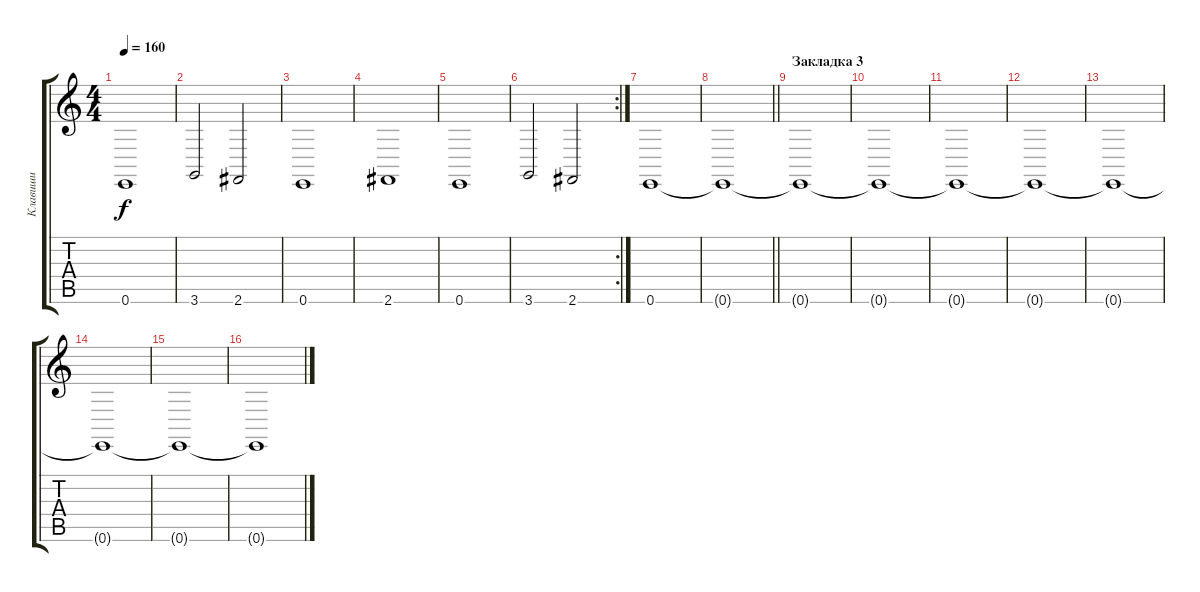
\track ("Клавиши" "Клавиши") {instrument choiraahs}
\staff {score tabs}
\tuning (E4 B3 G3 D3 A2 E2) {hide}
\ts (4 4)
\tempo 160
\clef g2
\ks c
0.6.1{dy f} |
3.6.2 2.6.2 |
0.6.1 |
2.6.1 |
0.6.1 |
\rc 2
3.6.2 2.6.2 |
0.6.1 |
\barLineRight lightlight
0.6{t}.1 |
\section ("" "Закладка 3")
0.6{t}.1{volume 5} |
0.6{t}.1 |
0.6{t}.1 |
0.6{t}.1 |
0.6{t}.1 |
0.6{t}.1 |
0.6{t}.1 |
0.6{t}.1
